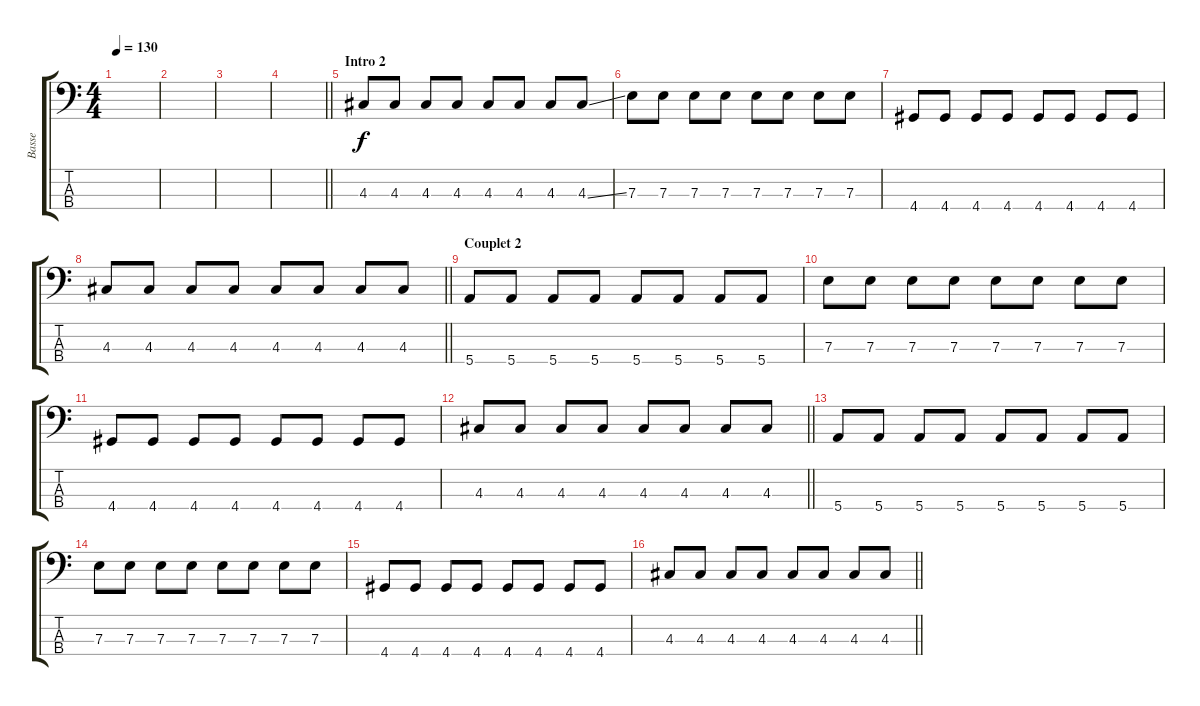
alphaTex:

\track ("Basse" "Basse") {instrument electricbassfinger}
\staff {score tabs}
\tuning (G2 D2 A1 E1) {hide}
\ts (4 4)
\tempo 130
\clef f4
\ks c
|
|
|
\barLineRight lightlight
|
\section ("" "Intro 2")
4.3.8 4.3.8 4.3.8 4.3.8 4.3.8 4.3.8 4.3.8 4.3{ss}.8 |
7.3.8 7.3.8 7.3.8 7.3.8 7.3.8 7.3.8 7.3.8 7.3.8 |
4.4.8 4.4.8 4.4.8 4.4.8 4.4.8 4.4.8 4.4.8 4.4.8 |
\barLineRight lightlight
4.3.8 4.3.8 4.3.8 4.3.8 4.3.8 4.3.8 4.3.8 4.3.8 |
\section ("" "Couplet 2")
5.4.8 5.4.8 5.4.8 5.4.8 5.4.8 5.4.8 5.4.8 5.4.8 |
7.3.8 7.3.8 7.3.8 7.3.8 7.3.8 7.3.8 7.3.8 7.3.8 |
4.4.8 4.4.8 4.4.8 4.4.8 4.4.8 4.4.8 4.4.8 4.4.8 |
\barLineRight lightlight
4.3.8 4.3.8 4.3.8 4.3.8 4.3.8 4.3.8 4.3.8 4.3.8 |
5.4.8 5.4.8 5.4.8 5.4.8 5.4.8 5.4.8 5.4.8 5.4.8 |
7.3.8 7.3.8 7.3.8 7.3.8 7.3.8 7.3.8 7.3.8 7.3.8 |
4.4.8 4.4.8 4.4.8 4.4.8 4.4.8 4.4.8 4.4.8 4.4.8 |
\barLineRight lightlight
4.3.8 4.3.8 4.3.8 4.3.8 4.3.8 4.3.8 4.3.8 4.3.8
